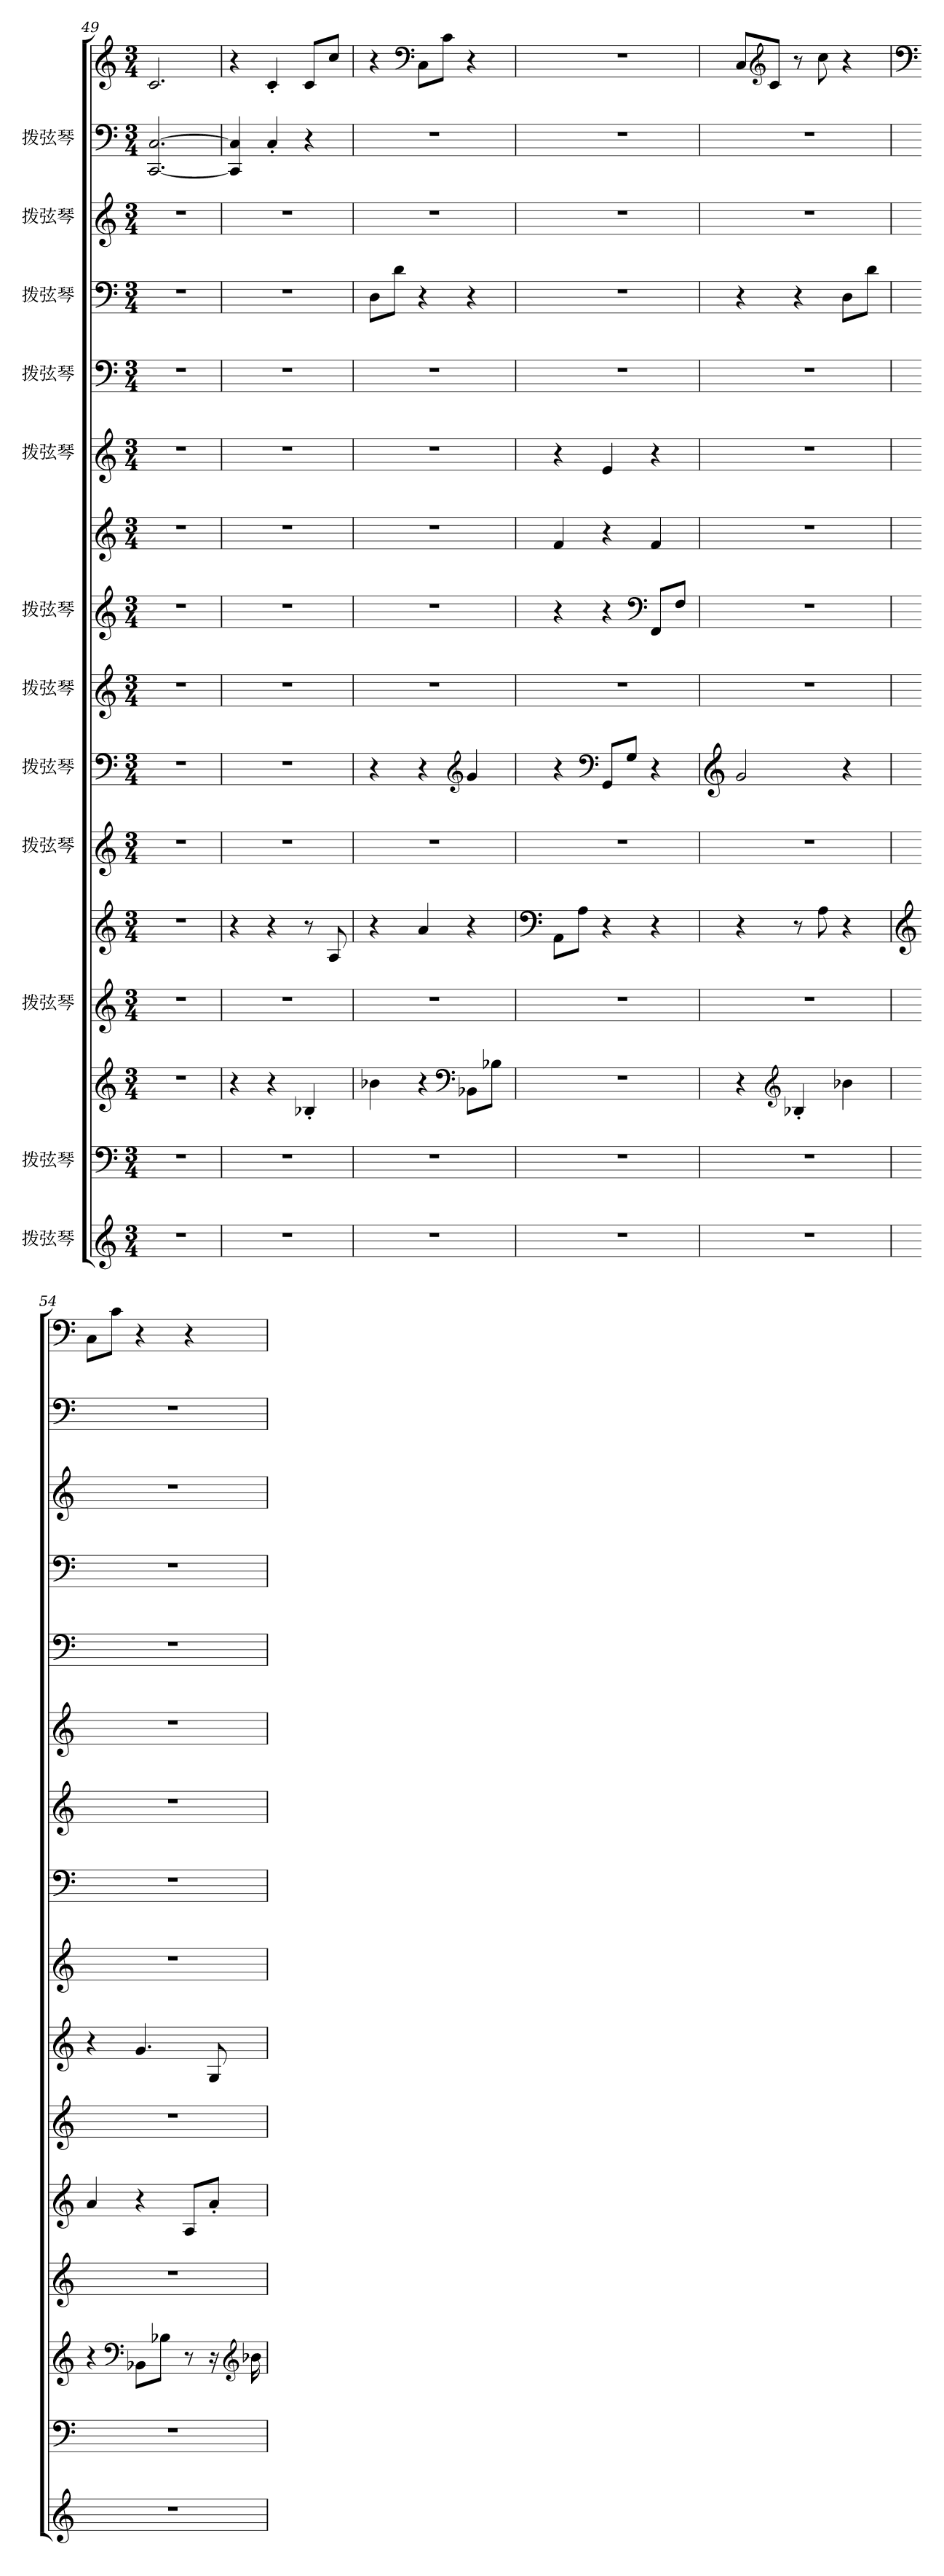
**kern	**kern	**kern	**kern	**kern	**kern	**kern	**kern	**kern	**kern	**kern	**kern	**kern	**kern	**kern	**kern
*part12	*part11	*part11	*part10	*part10	*part9	*part8	*part7	*part6	*part6	*part5	*part4	*part3	*part2	*part1	*part1
*staff16	*staff15	*staff14	*staff13	*staff12	*staff11	*staff10	*staff9	*staff8	*staff7	*staff6	*staff5	*staff4	*staff3	*staff2	*staff1
*I"拨弦琴	*I"拨弦琴	*	*I"拨弦琴	*	*I"拨弦琴	*I"拨弦琴	*I"拨弦琴	*I"拨弦琴	*	*I"拨弦琴	*I"拨弦琴	*I"拨弦琴	*I"拨弦琴	*I"拨弦琴	*
*clefG2	*clefF4	*clefG2	*clefG2	*clefG2	*clefG2	*clefF4	*clefG2	*clefG2	*clefG2	*clefG2	*clefF4	*clefF4	*clefG2	*clefF4	*clefG2
*k[]	*k[]	*k[]	*k[]	*k[]	*k[]	*k[]	*k[]	*k[]	*k[]	*k[]	*k[]	*k[]	*k[]	*k[]	*k[]
*M3/4	*M3/4	*M3/4	*M3/4	*M3/4	*M3/4	*M3/4	*M3/4	*M3/4	*M3/4	*M3/4	*M3/4	*M3/4	*M3/4	*M3/4	*M3/4
=49	=49	=49	=49	=49	=49	=49	=49	=49	=49	=49	=49	=49	=49	=49	=49
2.r	2.r	2.r	2.r	2.r	2.r	2.r	2.r	2.r	2.r	2.r	2.r	2.r	2.r	[2.CC/ [2.C/	2.c/
=50	=50	=50	=50	=50	=50	=50	=50	=50	=50	=50	=50	=50	=50	=50	=50
2.r	2.r	4r	2.r	4r	2.r	2.r	2.r	2.r	2.r	2.r	2.r	2.r	2.r	4CC/] 4C/]	4r
.	.	4r	.	4r	.	.	.	.	.	.	.	.	.	4C'/	4c'/
.	.	4B-X'/	.	8r	.	.	.	.	.	.	.	.	.	4r	8c/L
.	.	.	.	8A/	.	.	.	.	.	.	.	.	.	.	8cc/J
=51	=51	=51	=51	=51	=51	=51	=51	=51	=51	=51	=51	=51	=51	=51	=51
2.r	2.r	4b-X\	2.r	4r	2.r	4r	2.r	2.r	2.r	2.r	2.r	8D\L	2.r	2.r	4r
.	.	.	.	.	.	.	.	.	.	.	.	8d\J	.	.	.
*	*	*	*	*	*	*	*	*	*	*	*	*	*	*	*clefF4
.	.	4r	.	4a/	.	4r	.	.	.	.	.	4r	.	.	8C\L
.	.	.	.	.	.	.	.	.	.	.	.	.	.	.	8c\J
*	*	*clefF4	*	*	*	*clefG2	*	*	*	*	*	*	*	*	*
.	.	8BB-X\L	.	4r	.	4g/	.	.	.	.	.	4r	.	.	4r
.	.	8B-X\J	.	.	.	.	.	.	.	.	.	.	.	.	.
!!LO:PB:g=z
=52	=52	=52	=52	=52	=52	=52	=52	=52	=52	=52	=52	=52	=52	=52	=52
*	*	*	*	*clefF4	*	*	*	*	*	*	*	*	*	*	*
2.r	2.r	2.r	2.r	8AA\L	2.r	4r	2.r	4r	4f/	4r	2.r	2.r	2.r	2.r	2.r
.	.	.	.	8A\J	.	.	.	.	.	.	.	.	.	.	.
*	*	*	*	*	*	*clefF4	*	*	*	*	*	*	*	*	*
.	.	.	.	4r	.	8GG/L	.	4r	4r	4e/	.	.	.	.	.
.	.	.	.	.	.	8G/J	.	.	.	.	.	.	.	.	.
*	*	*	*	*	*	*	*	*clefF4	*	*	*	*	*	*	*
.	.	.	.	4r	.	4r	.	8FF/L	4f/	4r	.	.	.	.	.
.	.	.	.	.	.	.	.	8F/J	.	.	.	.	.	.	.
=53	=53	=53	=53	=53	=53	=53	=53	=53	=53	=53	=53	=53	=53	=53	=53
*	*	*	*	*	*	*clefG2	*	*	*	*	*	*	*	*	*
2.r	2.r	4r	2.r	4r	2.r	2g/	2.r	2.r	2.r	2.r	2.r	4r	2.r	2.r	8C/L
*	*	*	*	*	*	*	*	*	*	*	*	*	*	*	*clefG2
.	.	.	.	.	.	.	.	.	.	.	.	.	.	.	8c/J
*	*	*clefG2	*	*	*	*	*	*	*	*	*	*	*	*	*
.	.	4B-X'/	.	8r	.	.	.	.	.	.	.	4r	.	.	8r
.	.	.	.	8A\	.	.	.	.	.	.	.	.	.	.	8cc\
.	.	4b-X\	.	4r	.	4r	.	.	.	.	.	8D\L	.	.	4r
.	.	.	.	.	.	.	.	.	.	.	.	8d\J	.	.	.
=54	=54	=54	=54	=54	=54	=54	=54	=54	=54	=54	=54	=54	=54	=54	=54
*	*	*	*	*clefG2	*	*	*	*	*	*	*	*	*	*	*clefF4
2.r	2.r	4r	2.r	4a/	2.r	4r	2.r	2.r	2.r	2.r	2.r	2.r	2.r	2.r	8C\L
.	.	.	.	.	.	.	.	.	.	.	.	.	.	.	8c\J
*	*	*clefF4	*	*	*	*	*	*	*	*	*	*	*	*	*
.	.	8BB-X\L	.	4r	.	4.g/	.	.	.	.	.	.	.	.	4r
.	.	8B-X\J	.	.	.	.	.	.	.	.	.	.	.	.	.
.	.	8r	.	8A/L	.	.	.	.	.	.	.	.	.	.	4r
.	.	16r	.	8a'/J	.	8G/	.	.	.	.	.	.	.	.	.
*	*	*clefG2	*	*	*	*	*	*	*	*	*	*	*	*	*
.	.	16b-X\	.	.	.	.	.	.	.	.	.	.	.	.	.
=	=	=	=	=	=	=	=	=	=	=	=	=	=	=	=
*-	*-	*-	*-	*-	*-	*-	*-	*-	*-	*-	*-	*-	*-	*-	*-
